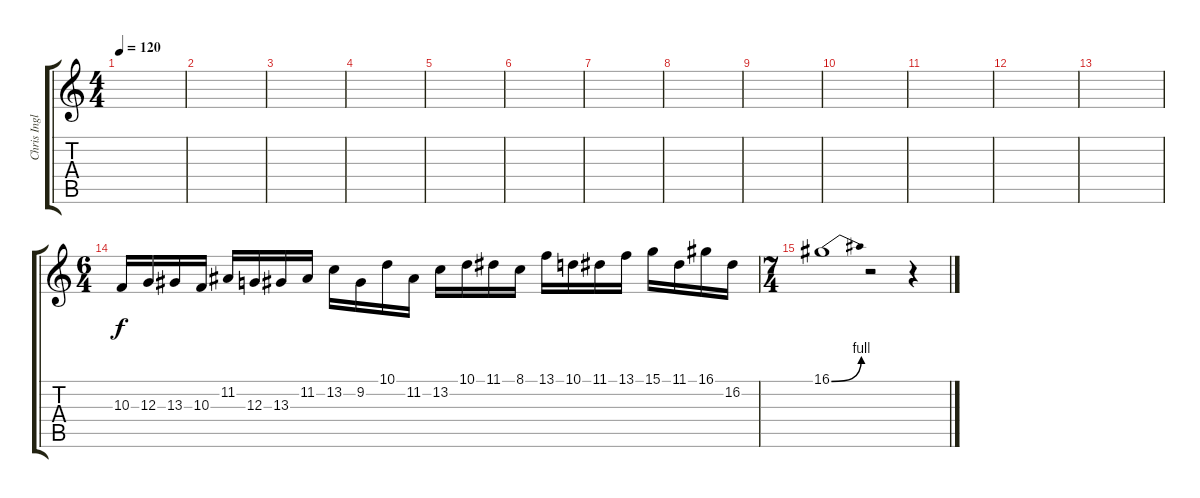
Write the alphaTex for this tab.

\track ("Chris Ingles" "Chris Ingl") {instrument lead2sawtooth}
\staff {score tabs}
\tuning (E4 B3 G3 D3 A2 E2) {hide}
\ts (4 4)
\tempo 120
\clef g2
\ks c
|
|
|
|
|
|
|
|
|
|
|
|
|
\ts (6 4)
10.3.16{instrument lead2sawtooth} 12.3.16 13.3.16 10.3.16 11.2.16 12.3.16 13.3.16 11.2.16 13.2.16 9.2.16 10.1.16 11.2.16 13.2.16 10.1.16 11.1.16 8.1.16 13.1.16 10.1.16 11.1.16 13.1.16 15.1.16 11.1.16 16.1.16 16.2.16 |
\ts (7 4)
16.1{be (bend 0 0 60 4)}.1 r.2 r.4
